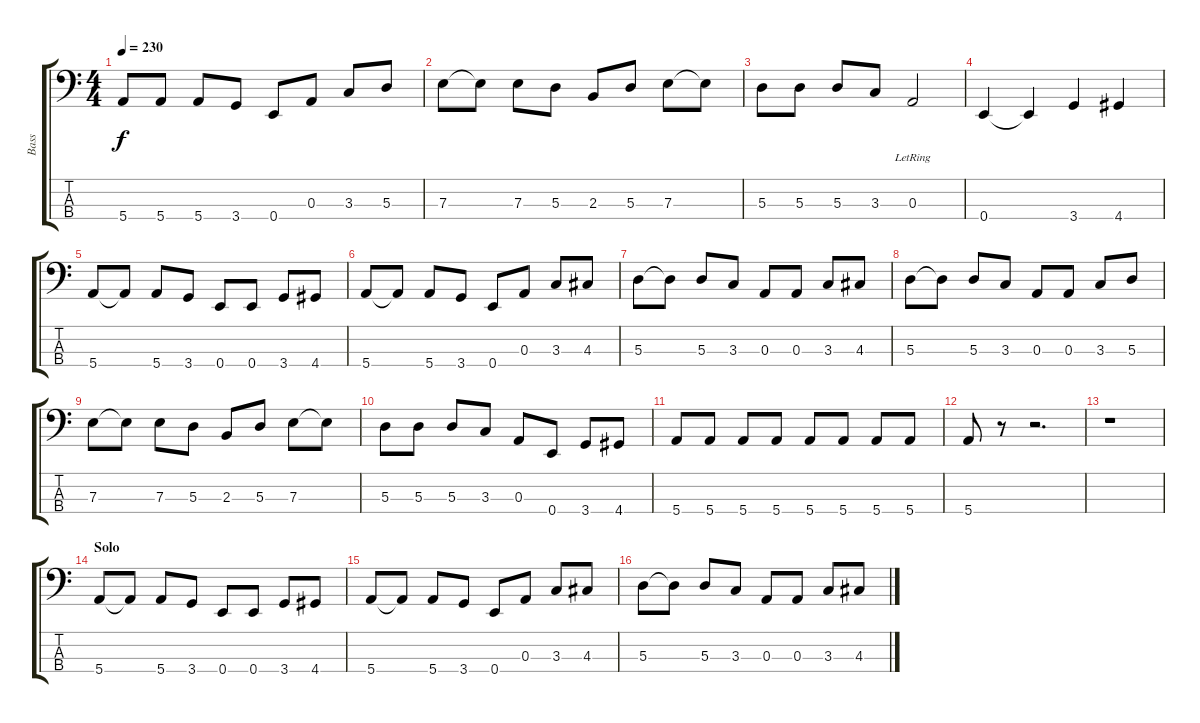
\track ("Bass" "Bass") {instrument electricbassfinger}
\staff {score tabs}
\tuning (G2 D2 A1 E1) {hide}
\ts (4 4)
\tempo 230
\clef f4
\ks c
5.4.8{dy f} 5.4.8 5.4.8 3.4.8 0.4.8 0.3.8 3.3.8 5.3.8 |
7.3.8 7.3{t}.8 7.3.8 5.3.8 2.3.8 5.3.8 7.3.8 7.3{t}.8 |
5.3.8 5.3.8 5.3.8 3.3.8 0.3{lr}.2 |
0.4.4 0.4{t}.4 3.4.4 4.4.4 |
5.4.8 5.4{t}.8 5.4.8 3.4.8 0.4.8 0.4.8 3.4.8 4.4.8 |
5.4.8 5.4{t}.8 5.4.8 3.4.8 0.4.8 0.3.8 3.3.8 4.3.8 |
5.3.8 5.3{t}.8 5.3.8 3.3.8 0.3.8 0.3.8 3.3.8 4.3.8 |
5.3.8 5.3{t}.8 5.3.8 3.3.8 0.3.8 0.3.8 3.3.8 5.3.8 |
7.3.8 7.3{t}.8 7.3.8 5.3.8 2.3.8 5.3.8 7.3.8 7.3{t}.8 |
5.3.8 5.3.8 5.3.8 3.3.8 0.3.8 0.4.8 3.4.8 4.4.8 |
5.4.8 5.4.8 5.4.8 5.4.8 5.4.8 5.4.8 5.4.8 5.4.8 |
5.4.8 r.8 r.2{d} |
r.1 |
\section ("" "Solo")
5.4.8 5.4{t}.8 5.4.8 3.4.8 0.4.8 0.4.8 3.4.8 4.4.8 |
5.4.8 5.4{t}.8 5.4.8 3.4.8 0.4.8 0.3.8 3.3.8 4.3.8 |
5.3.8 5.3{t}.8 5.3.8 3.3.8 0.3.8 0.3.8 3.3.8 4.3.8
